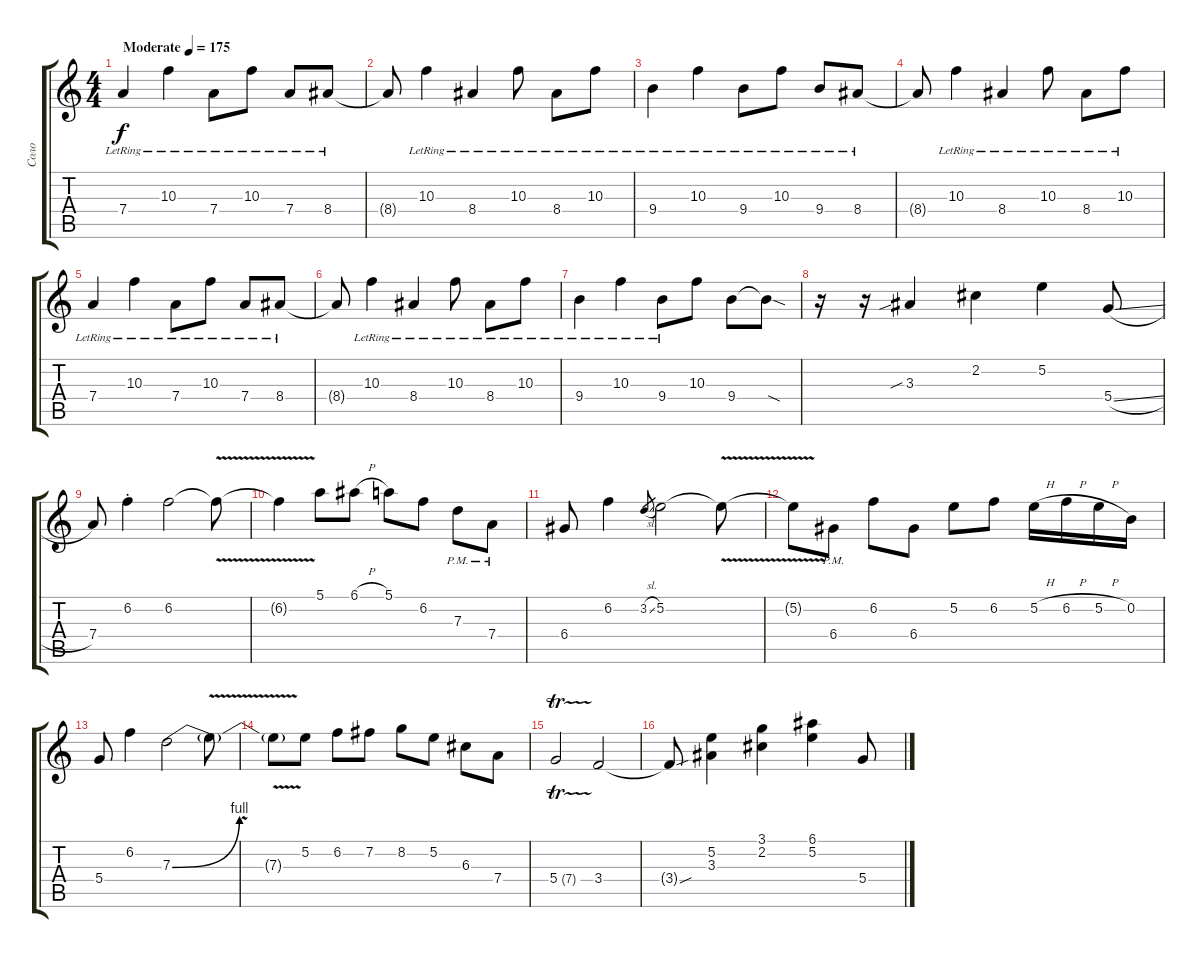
\track ("Соло" "Соло") {instrument distortionguitar}
\staff {score tabs}
\tuning (E4 B3 G3 D3 A2 E2) {hide}
\ts (4 4)
\tempo (175 "Moderate")
\clef g2
\ks c
7.4{lr}.4{dy f instrument acousticguitarsteel} 10.3{lr}.4 7.4{lr}.8 10.3{lr}.8 7.4{lr}.8 8.4{lr}.8 |
8.4{t}.8 10.3{lr}.4 8.4{lr}.4 10.3{lr}.8 8.4{lr}.8 10.3{lr}.8 |
9.4{lr}.4 10.3{lr}.4 9.4{lr}.8 10.3{lr}.8 9.4{lr}.8 8.4{lr}.8 |
8.4{t}.8 10.3{lr}.4 8.4{lr}.4 10.3{lr}.8 8.4{lr}.8 10.3{lr}.8 |
7.4{lr}.4 10.3{lr}.4 7.4{lr}.8 10.3{lr}.8 7.4{lr}.8 8.4{lr}.8 |
8.4{t}.8 10.3{lr}.4 8.4{lr}.4 10.3{lr}.8 8.4{lr}.8 10.3{lr}.8 |
9.4{lr}.4 10.3{lr}.4 9.4{lr}.8 10.3.8 9.4.8 9.4{sod t}.8 |
r.16 r.16{instrument distortionguitar} 3.3{sib}.4 2.2.4 5.2.4 5.4{sl}.8 |
7.4.8 6.2{st}.4 6.2.2 6.2{v t}.8 |
6.2{t}.4 5.1.8 6.1{h}.8 5.1.8 6.2.8 7.3{pm}.8 7.4{pm}.8 |
6.4.8 6.2.4 3.2{sl}.8{gr} 5.2.2 5.2{v t}.8 |
5.2{t}.8 6.4{pm}.8 6.2.8 6.4.8 5.2.8 6.2.8 5.2{h}.16 6.2{h}.16 5.2{h}.16 0.2.16 |
5.4.8 6.2.4 7.3{be (bend 0 0 60 4)}.2 7.3{v t}.8 |
7.3{t}.8 5.2.8 6.2.8 7.2.8 8.2.8 5.2.8 6.3.8 7.4.8 |
5.4{tr (7 16)}.2 3.4.2 |
3.4{sou t}.8 (5.2 3.3).4 (3.1 2.2).4 (6.1 5.2).4 5.4{sl}.8
